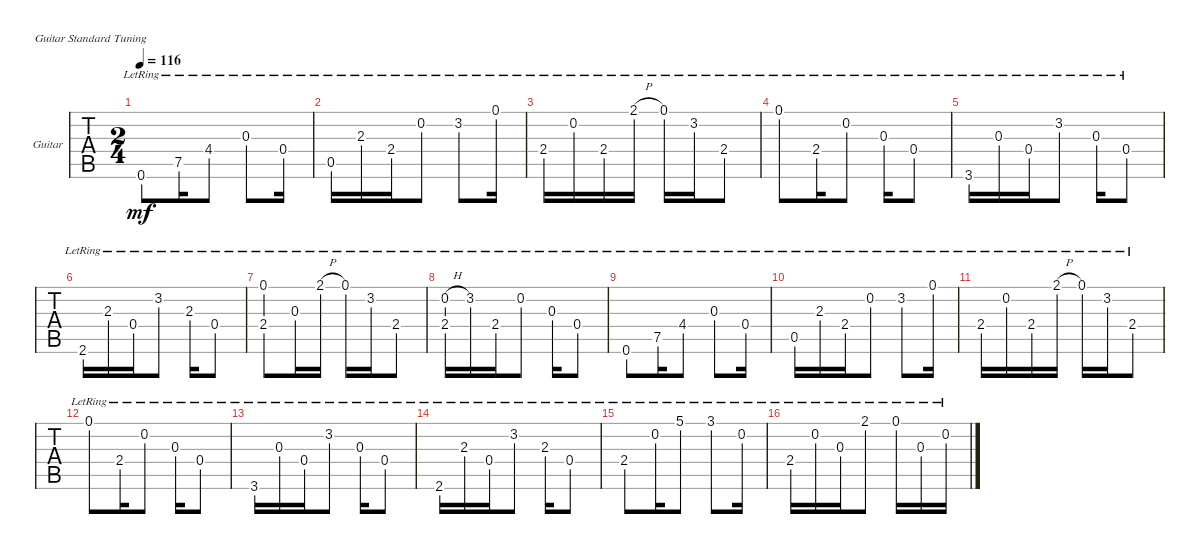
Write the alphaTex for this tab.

\defaultSystemsLayout 4
\bracketExtendMode groupsimilarinstruments
\firstSystemTrackNameOrientation horizontal
\otherSystemsTrackNameOrientation horizontal
\track ("Guitar" "Guitar") {instrument electricguitarclean}
\staff {tabs}
\tuning (E4 B3 G3 D3 A2 E2)
\ts (2 4)
\tempo 116
\clef g2
\ks g
0.6{lr}.8{dy mf instrument electricguitarclean} 7.5{lr}.16 4.4{lr}.8 0.3{lr}.8 0.4{lr}.16 |
0.5{lr}.16 2.3{lr}.16 2.4{lr}.16 0.2{lr}.8 3.2{lr}.8 0.1{lr}.16 |
2.4{lr}.16 0.2{lr}.16 2.4{lr}.16 2.1{h lr}.16 0.1{lr}.16 3.2{lr}.16 2.4{lr}.8 |
0.1{lr}.8 2.4{lr}.16 0.2{lr}.8 0.3{lr}.16 0.4{lr}.8 |
3.6{lr}.16 0.3{lr}.16 0.4{lr}.16 3.2{lr}.8 0.3{lr}.16 0.4{lr}.8 |
2.6{lr}.16 2.3{lr}.16 0.4{lr}.16 3.2{lr}.8 2.3{lr}.16 0.4{lr}.8 |
(0.1{lr} 2.4{lr}).8 0.3{lr}.16 2.1{h lr}.16 0.1{lr}.16 3.2{lr}.16 2.4{lr}.8 |
(0.2{h lr} 2.4{lr}).16 3.2{lr}.16 2.4{lr}.16 0.2{lr}.8 0.3{lr}.16 0.4{lr}.8 |
0.6{lr}.8 7.5{lr}.16 4.4{lr}.8 0.3{lr}.8 0.4{lr}.16 |
0.5{lr}.16 2.3{lr}.16 2.4{lr}.16 0.2{lr}.8 3.2{lr}.8 0.1{lr}.16 |
2.4{lr}.16 0.2{lr}.16 2.4{lr}.16 2.1{h lr}.16 0.1{lr}.16 3.2{lr}.16 2.4{lr}.8 |
0.1{lr}.8 2.4{lr}.16 0.2{lr}.8 0.3{lr}.16 0.4{lr}.8 |
3.6{lr}.16 0.3{lr}.16 0.4{lr}.16 3.2{lr}.8 0.3{lr}.16 0.4{lr}.8 |
2.6{lr}.16 2.3{lr}.16 0.4{lr}.16 3.2{lr}.8 2.3{lr}.16 0.4{lr}.8 |
2.4{lr}.8 0.2{lr}.16 5.1{lr}.8 3.1{lr}.8 0.2{lr}.16 |
2.4{lr}.16 0.2{lr}.16 0.3{lr}.16 2.1{lr}.8 0.1{lr}.16 0.3{lr}.16 0.2{lr}.16
